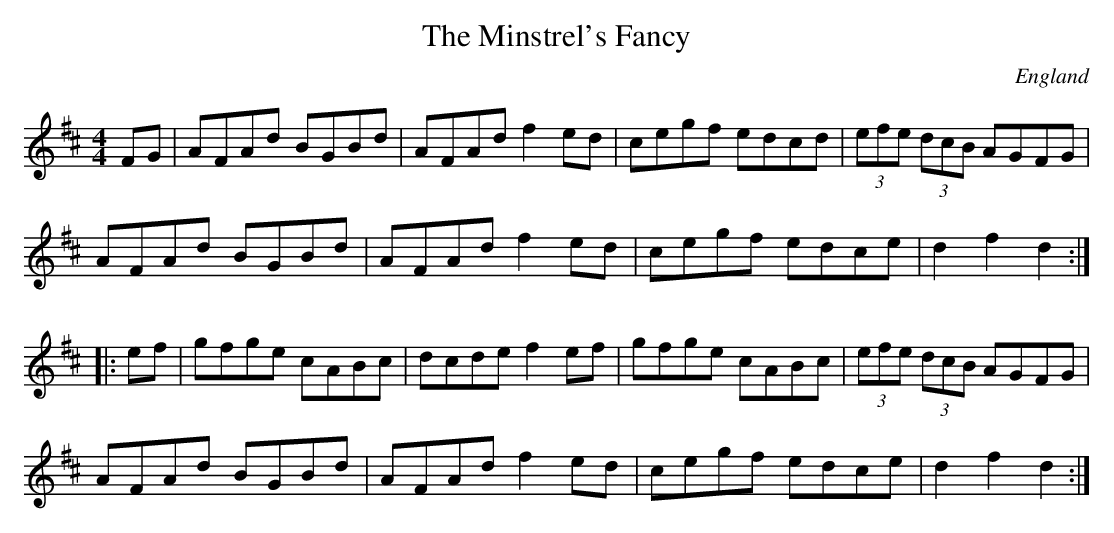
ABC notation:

X:1
T:The Minstrel's Fancy
L:1/8
M:4/4
O:England
K:D major
FG |\
AFAd BGBd | AFAd f2ed | cegf edcd | (3efe (3dcB  AGFG |
AFAd BGBd | AFAd f2ed | cegf edce | d2f2 d2 ::
ef | \
gfge cABc | dcde f2ef | gfge cABc | (3efe (3dcB  AGFG|
AFAd BGBd | AFAd f2ed | cegf edce | d2f2 d2 :|
